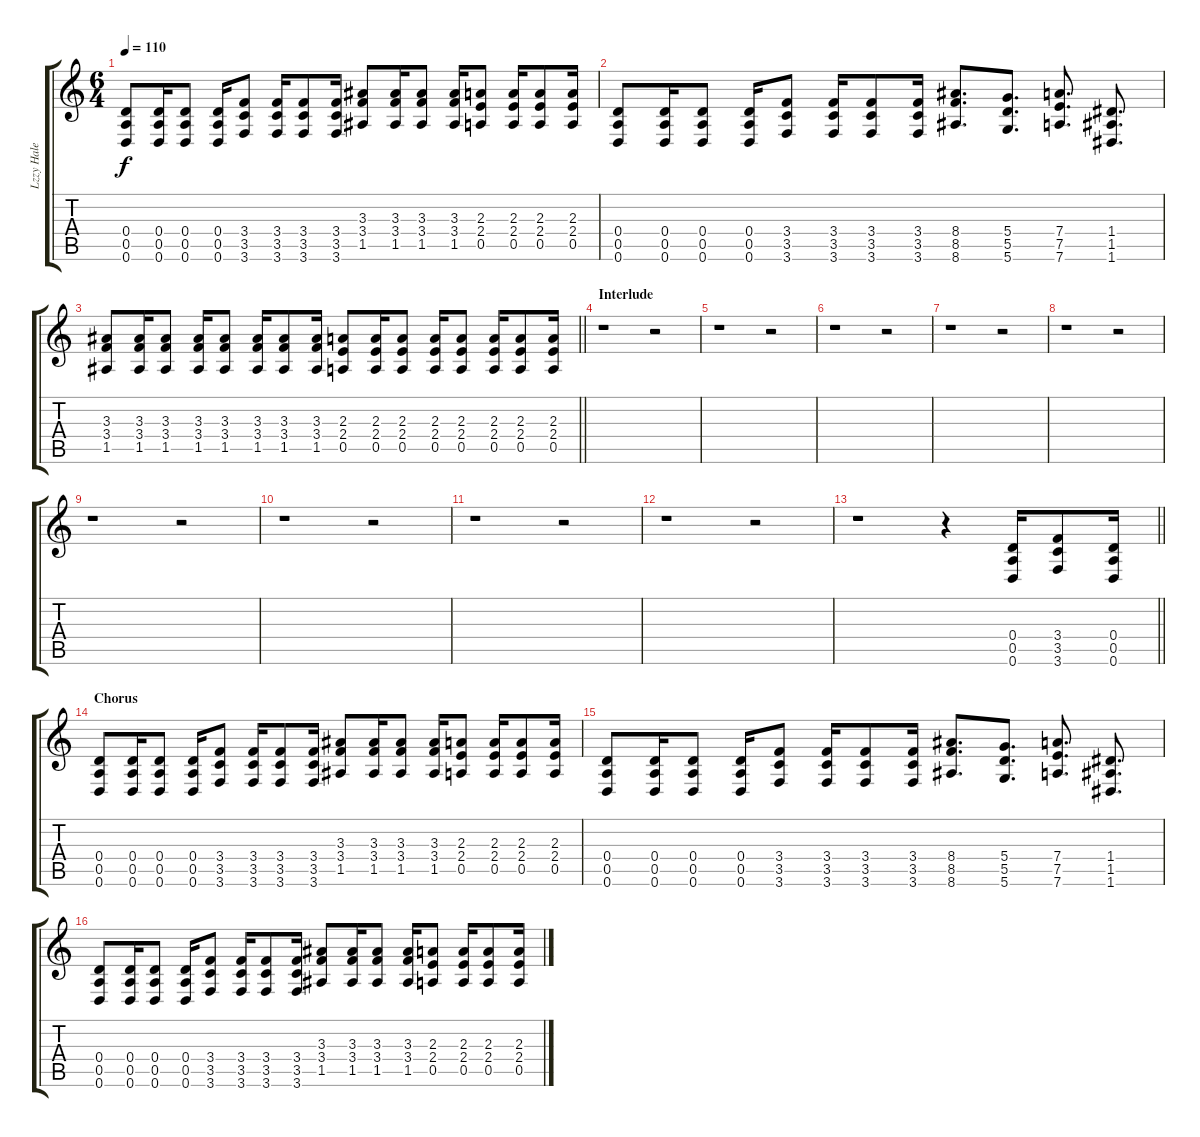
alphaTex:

\track ("Lzzy Hale (Distortion)" "Lzzy Hale ") {instrument distortionguitar}
\staff {score tabs}
\tuning (E4 B3 G3 D3 A2 D2) {hide}
\ts (6 4)
\tempo 110
\clef g2
\ks c
(0.4 0.5 0.6).8{dy f} (0.4 0.5 0.6).16 (0.4 0.5 0.6).8 (0.4 0.5 0.6).16 (3.4 3.5 3.6).8 (3.4 3.5 3.6).16 (3.4 3.5 3.6).8 (3.4 3.5 3.6).16 (3.3 3.4 1.5).8 (3.3 3.4 1.5).16 (3.3 3.4 1.5).8 (3.3 3.4 1.5).16 (2.3 2.4 0.5).8 (2.3 2.4 0.5).16 (2.3 2.4 0.5).8 (2.3 2.4 0.5).16 |
(0.4 0.5 0.6).8 (0.4 0.5 0.6).16 (0.4 0.5 0.6).8 (0.4 0.5 0.6).16 (3.4 3.5 3.6).8 (3.4 3.5 3.6).16 (3.4 3.5 3.6).8 (3.4 3.5 3.6).16 (8.4 8.5 8.6).8{d} (5.4 5.5 5.6).8{d} (7.4 7.5 7.6).8{d} (1.4 1.5 1.6).8{d} |
\barLineRight lightlight
(3.3 3.4 1.5).8 (3.3 3.4 1.5).16 (3.3 3.4 1.5).8 (3.3 3.4 1.5).16 (3.3 3.4 1.5).8 (3.3 3.4 1.5).16 (3.3 3.4 1.5).8 (3.3 3.4 1.5).16 (2.3 2.4 0.5).8 (2.3 2.4 0.5).16 (2.3 2.4 0.5).8 (2.3 2.4 0.5).16 (2.3 2.4 0.5).8 (2.3 2.4 0.5).16 (2.3 2.4 0.5).8 (2.3 2.4 0.5).16 |
\section ("" "Interlude")
r.1 r.2 |
r.1 r.2 |
r.1 r.2 |
r.1 r.2 |
r.1 r.2 |
r.1 r.2 |
r.1 r.2 |
r.1 r.2 |
r.1 r.2 |
\barLineRight lightlight
r.1 r.4 (0.4 0.5 0.6).16 (3.4 3.5 3.6).8 (0.4 0.5 0.6).16 |
\section ("" "Chorus")
(0.4 0.5 0.6).8 (0.4 0.5 0.6).16 (0.4 0.5 0.6).8 (0.4 0.5 0.6).16 (3.4 3.5 3.6).8 (3.4 3.5 3.6).16 (3.4 3.5 3.6).8 (3.4 3.5 3.6).16 (3.3 3.4 1.5).8 (3.3 3.4 1.5).16 (3.3 3.4 1.5).8 (3.3 3.4 1.5).16 (2.3 2.4 0.5).8 (2.3 2.4 0.5).16 (2.3 2.4 0.5).8 (2.3 2.4 0.5).16 |
(0.4 0.5 0.6).8 (0.4 0.5 0.6).16 (0.4 0.5 0.6).8 (0.4 0.5 0.6).16 (3.4 3.5 3.6).8 (3.4 3.5 3.6).16 (3.4 3.5 3.6).8 (3.4 3.5 3.6).16 (8.4 8.5 8.6).8{d} (5.4 5.5 5.6).8{d} (7.4 7.5 7.6).8{d} (1.4 1.5 1.6).8{d} |
(0.4 0.5 0.6).8 (0.4 0.5 0.6).16 (0.4 0.5 0.6).8 (0.4 0.5 0.6).16 (3.4 3.5 3.6).8 (3.4 3.5 3.6).16 (3.4 3.5 3.6).8 (3.4 3.5 3.6).16 (3.3 3.4 1.5).8 (3.3 3.4 1.5).16 (3.3 3.4 1.5).8 (3.3 3.4 1.5).16 (2.3 2.4 0.5).8 (2.3 2.4 0.5).16 (2.3 2.4 0.5).8 (2.3 2.4 0.5).16
